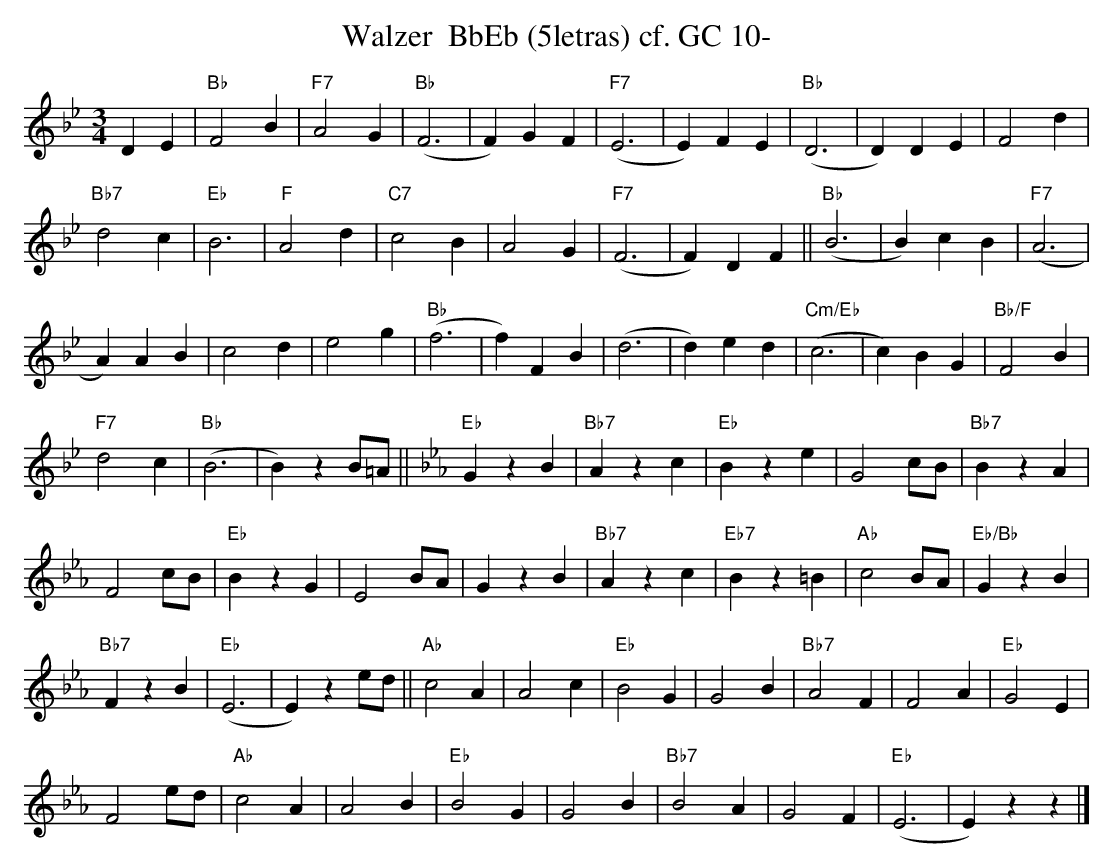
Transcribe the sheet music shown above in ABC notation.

X:1
T:Walzer  BbEb (5letras) cf. GC 10-
M:3/4
L:1/4
K:Bbmaj%%MIDI gchordon
DE | "Bb"F2B | "F7"A2G | "Bb"(F3 | F)GF | "F7"(E3 | E)FE | "Bb"(D3 | D) DE | F2d |
"Bb7"d2c | "Eb"B3 | "F"A2d | "C7"c2B | A2G | ("F7"F3 | F)DF || "Bb"(B3 | B)cB | "F7"(A3 |
A)AB | c2d | e2g | "Bb"(f3 | f) FB | (d3 | d)ed | "Cm/Eb"(c3 | c) BG | "Bb/F"F2B |
"F7"d2c | "Bb"(B3 | B)z B/2=A/2 || [K:Ebmaj] "Eb"GzB | "Bb7"Azc | "Eb"Bze | G2c/2B/2 | "Bb7"BzA |
F2c/2B/2 | "Eb"BzG | E2B/2A/2 | GzB | "Bb7"Azc | "Eb7"Bz=B | "Ab"c2B/2A/2 | "Eb/Bb"GzB |
"Bb7"FzB | "Eb"(E3 | E)ze/2d/2 || "Ab"c2A | A2c | "Eb"B2G | G2B | "Bb7"A2F | F2A | "Eb"G2E |
F2e/2d/2 | "Ab"c2A | A2B | "Eb"B2G | G2B | "Bb7"B2A | G2F | "Eb"(E3 | E)zz |]
